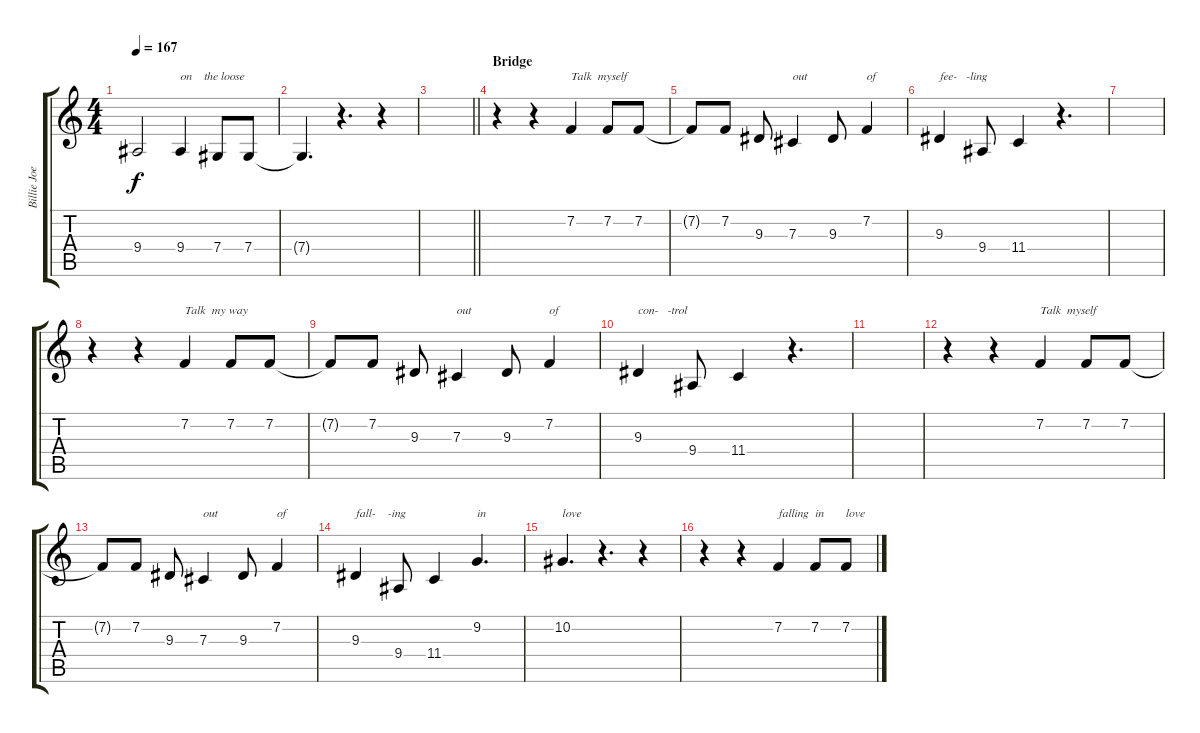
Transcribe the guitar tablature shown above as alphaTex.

\track ("Billie Joe Armstrong - Vocals" "Billie Joe") {instrument altosax}
\staff {score tabs}
\tuning (Eb4 Bb3 Gb3 Db3 Ab2 Eb2) {hide}
\ts (4 4)
\tempo 167
\clef g2
\ks c
9.4{t}.2{dy f} 9.4.4{txt "on    the loose"} 7.4.8 7.4.8 |
7.4{t}.4{d} r.4{d} r.4 |
\barLineRight lightlight
|
\section ("" "Bridge")
r.4 r.4 7.2.4{txt "Talk  myself"} 7.2.8 7.2.8 |
7.2{t}.8 7.2.8 9.3.8 7.3.4{txt "out"} 9.3.8 7.2.4{txt "of"} |
9.3.4{txt "fee-   -ling"} 9.4.8 11.4.4 r.4{d} |
|
r.4 r.4 7.2.4{txt "Talk  my way"} 7.2.8 7.2.8 |
7.2{t}.8 7.2.8 9.3.8 7.3.4{txt "out"} 9.3.8 7.2.4{txt "of"} |
9.3.4{txt "con-   -trol"} 9.4.8 11.4.4 r.4{d} |
|
r.4 r.4 7.2.4{txt "Talk  myself"} 7.2.8 7.2.8 |
7.2{t}.8 7.2.8 9.3.8 7.3.4{txt "out"} 9.3.8 7.2.4{txt "of"} |
9.3.4{txt "fall-    -ing"} 9.4.8 11.4.4 9.2.4{d txt "in"} |
10.2.4{d txt "love"} r.4{d} r.4 |
r.4 r.4 7.2.4{txt "falling"} 7.2.8{txt "in"} 7.2.8{txt "love"}
